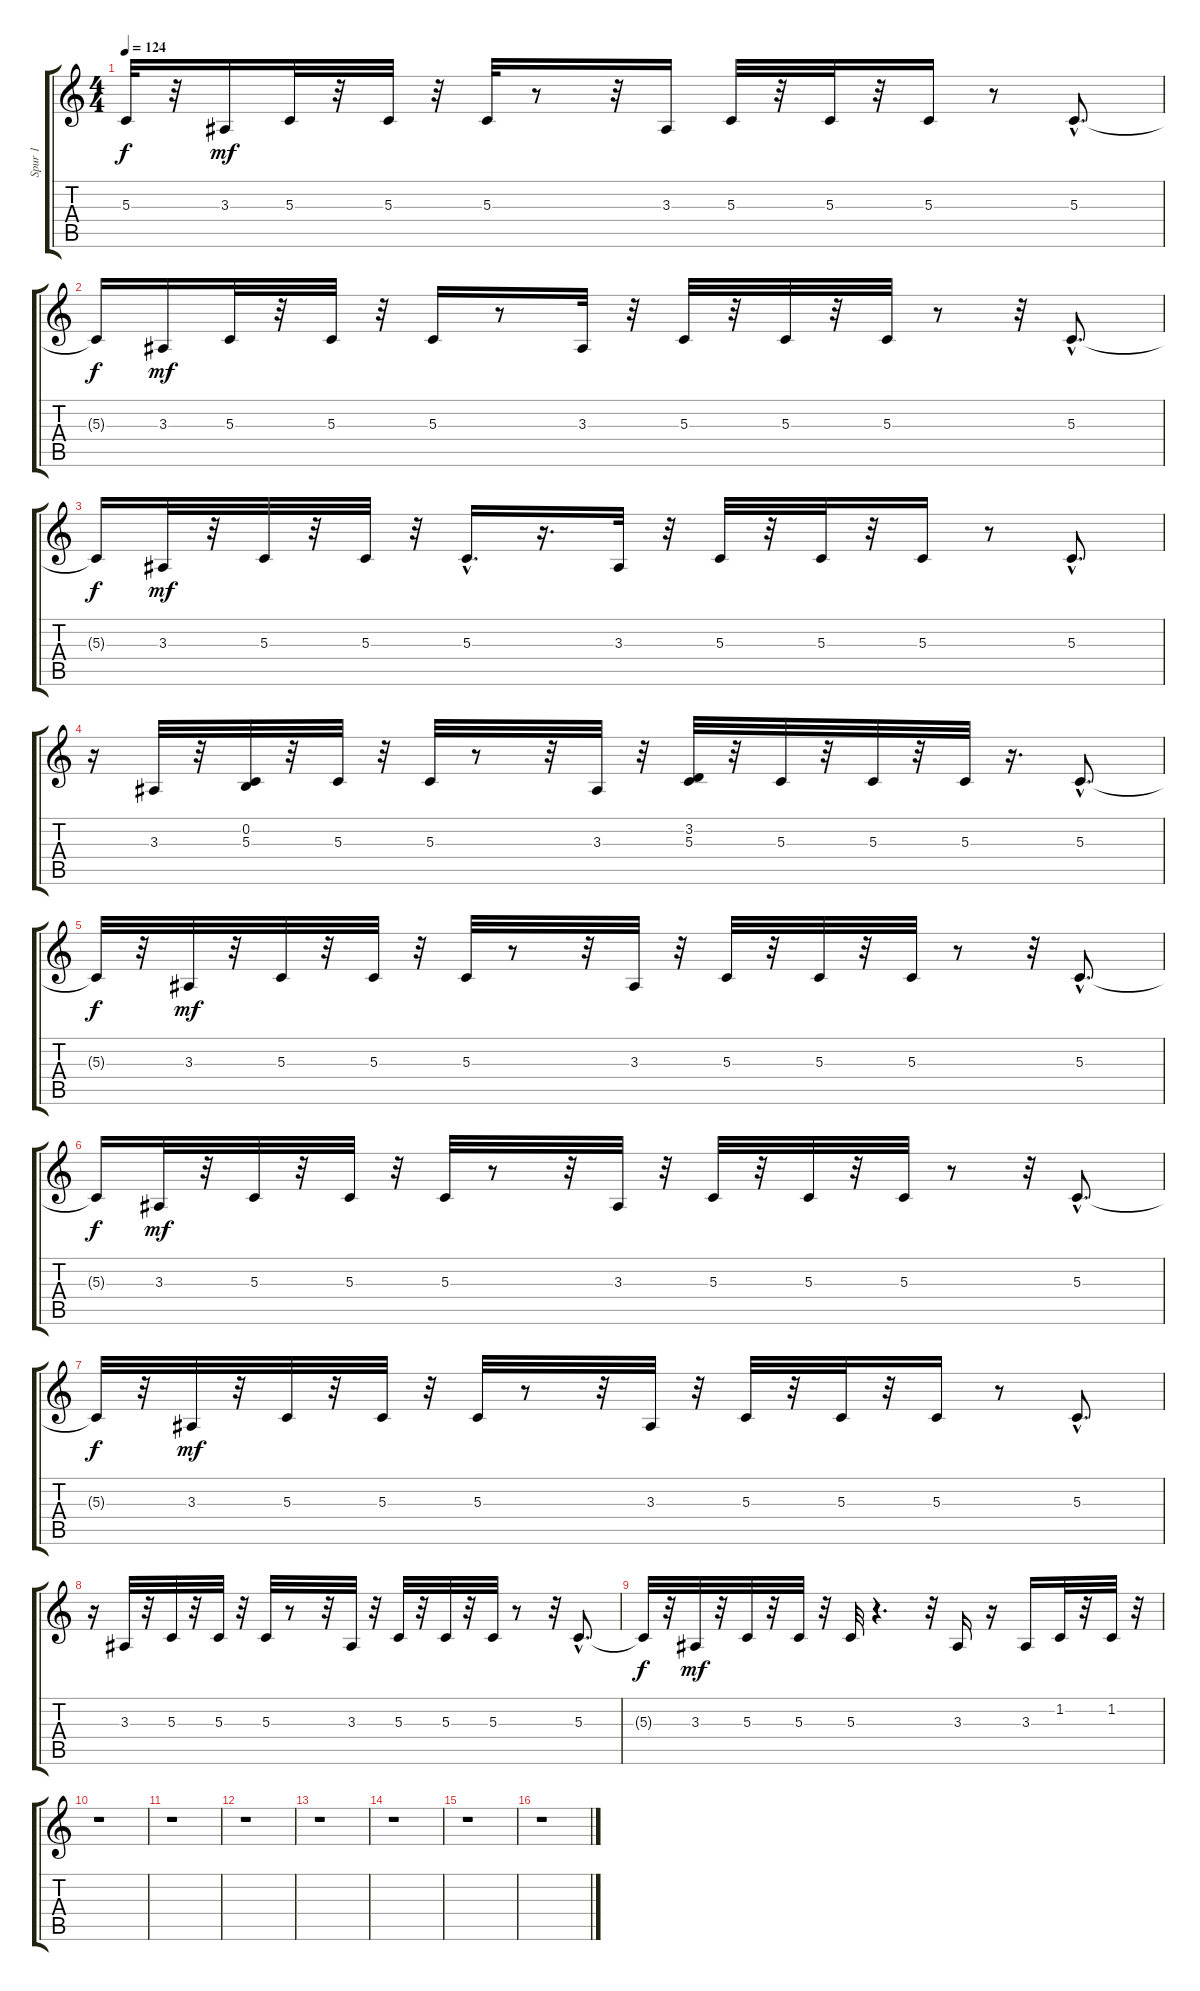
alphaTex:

\track ("Spur 1" "Spur 1") {instrument lead2sawtooth}
\staff {score tabs}
\tuning (E4 B3 G3 D3 A2 E2) {hide}
\ts (4 4)
\tempo 124
\clef g2
\ks c
5.3{t}.32{dy f} r.32 3.3.16{dy mf} 5.3.32 r.32 5.3.32 r.32 5.3.32 r.8 r.32 3.3.16 5.3.32 r.32 5.3.32 r.32 5.3.16 r.8 5.3{hac}.8{d} |
5.3{t}.16{dy f} 3.3.16{dy mf} 5.3.32 r.32 5.3.32 r.32 5.3.16 r.8 3.3.32 r.32 5.3.32 r.32 5.3.32 r.32 5.3.32 r.8 r.32 5.3{hac}.8{d} |
5.3{t}.16{dy f} 3.3.32{dy mf} r.32 5.3.32 r.32 5.3.32 r.32 5.3{hac}.16{d} r.16{d} 3.3.32 r.32 5.3.32 r.32 5.3.32 r.32 5.3.16 r.8 5.3{hac}.8{d} |
r.16 3.3.32 r.32 (0.2 5.3).32 r.32 5.3.32 r.32 5.3.32 r.8 r.32 3.3.32 r.32 (3.2 5.3).32 r.32 5.3.32 r.32 5.3.32 r.32 5.3.32 r.16{d} 5.3{hac}.8{d} |
5.3{t}.32{dy f} r.32 3.3.32{dy mf} r.32 5.3.32 r.32 5.3.32 r.32 5.3.32 r.8 r.32 3.3.32 r.32 5.3.32 r.32 5.3.32 r.32 5.3.32 r.8 r.32 5.3{hac}.8{d} |
5.3{t}.16{dy f} 3.3.32{dy mf} r.32 5.3.32 r.32 5.3.32 r.32 5.3.32 r.8 r.32 3.3.32 r.32 5.3.32 r.32 5.3.32 r.32 5.3.32 r.8 r.32 5.3{hac}.8{d} |
5.3{t}.32{dy f} r.32 3.3.32{dy mf} r.32 5.3.32 r.32 5.3.32 r.32 5.3.32 r.8 r.32 3.3.32 r.32 5.3.32 r.32 5.3.32 r.32 5.3.16 r.8 5.3{hac}.8{d} |
r.16 3.3.32 r.32 5.3.32 r.32 5.3.32 r.32 5.3.32 r.8 r.32 3.3.32 r.32 5.3.32 r.32 5.3.32 r.32 5.3.32 r.8 r.32 5.3{hac}.8{d} |
5.3{t}.32{dy f} r.32 3.3.32{dy mf} r.32 5.3.32 r.32 5.3.32 r.32 5.3.32 r.4{d} r.32 3.3.16 r.16 3.3.16 1.2.32 r.32 1.2.32 r.32 |
r.1 |
r.1 |
r.1 |
r.1 |
r.1 |
r.1 |
r.1
